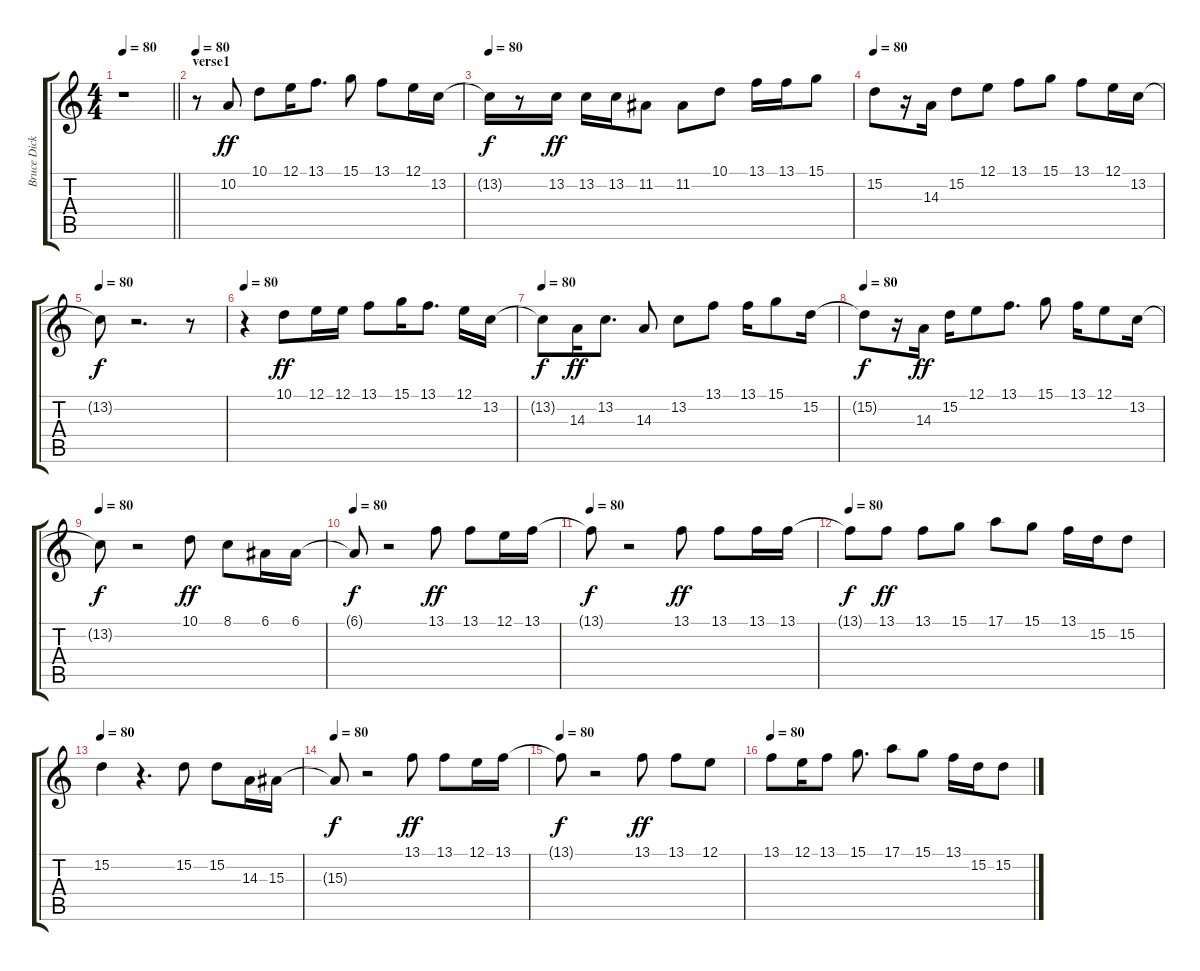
\track ("Bruce Dickinson" "Bruce Dick") {instrument choiraahs}
\staff {score tabs}
\tuning (E4 B3 G3 D3 A2 E2) {hide}
\ts (4 4)
\tempo 80
\clef g2
\barLineRight lightlight
\ks c
r.1{dy ff} |
\section ("" "verse1")
\tempo 80
r.8 10.2.8 10.1.8 12.1.16 13.1.8{d} 15.1.8 13.1.8 12.1.16 13.2.16 |
\tempo 80
13.2{t}.16{dy f} r.8 13.2.16{dy ff} 13.2.16 13.2.16 11.2.8 11.2.8 10.1.8 13.1.16 13.1.16 15.1.8 |
\tempo 80
15.2.8 r.16 14.3.16 15.2.8 12.1.8 13.1.8 15.1.8 13.1.8 12.1.16 13.2.16 |
\tempo 80
13.2{t}.8{dy f} r.2{d} r.8 |
\tempo 80
r.4 10.1.8{dy ff} 12.1.16 12.1.16 13.1.8 15.1.16 13.1.8{d} 12.1.16 13.2.16 |
\tempo 80
13.2{t}.8{dy f} 14.3.16{dy ff} 13.2.8{d} 14.3.8 13.2.8 13.1.8 13.1.16 15.1.8 15.2.16 |
\tempo 80
15.2{t}.8{dy f} r.16 14.3.16{dy ff} 15.2.16 12.1.8 13.1.8{d} 15.1.8 13.1.16 12.1.8 13.2.16 |
\tempo 80
13.2{t}.8{dy f} r.2 10.1.8{dy ff} 8.1.8 6.1.16 6.1.16 |
\tempo 80
6.1{t}.8{dy f} r.2 13.1.8{dy ff} 13.1.8 12.1.16 13.1.16 |
\tempo 80
13.1{t}.8{dy f} r.2 13.1.8{dy ff} 13.1.8 13.1.16 13.1.16 |
\tempo 80
13.1{t}.8{dy f} 13.1.8{dy ff} 13.1.8 15.1.8 17.1.8 15.1.8 13.1.16 15.2.16 15.2.8 |
\tempo 80
15.2.4 r.4{d} 15.2.8 15.2.8 14.3.16 15.3.16 |
\tempo 80
15.3{t}.8{dy f} r.2 13.1.8{dy ff} 13.1.8 12.1.16 13.1.16 |
\tempo 80
13.1{t}.8{dy f} r.2 13.1.8{dy ff} 13.1.8 12.1.8 |
\tempo 80
13.1.8 12.1.16 13.1.8 15.1.8{d} 17.1.8 15.1.8 13.1.16 15.2.16 15.2.8
